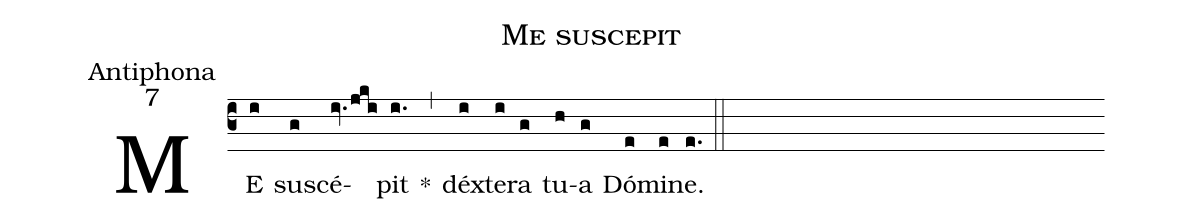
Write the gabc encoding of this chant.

name:Me suscepit;
office-part:Antiphona;
mode:7;
%%
(c3) ME(i) su(g)scé(iv./jki)pit(i.) *(,) déx(i)te(i)ra(g) tu(h)a(g) Dó(e)mi(e)ne.(e.) (::)
